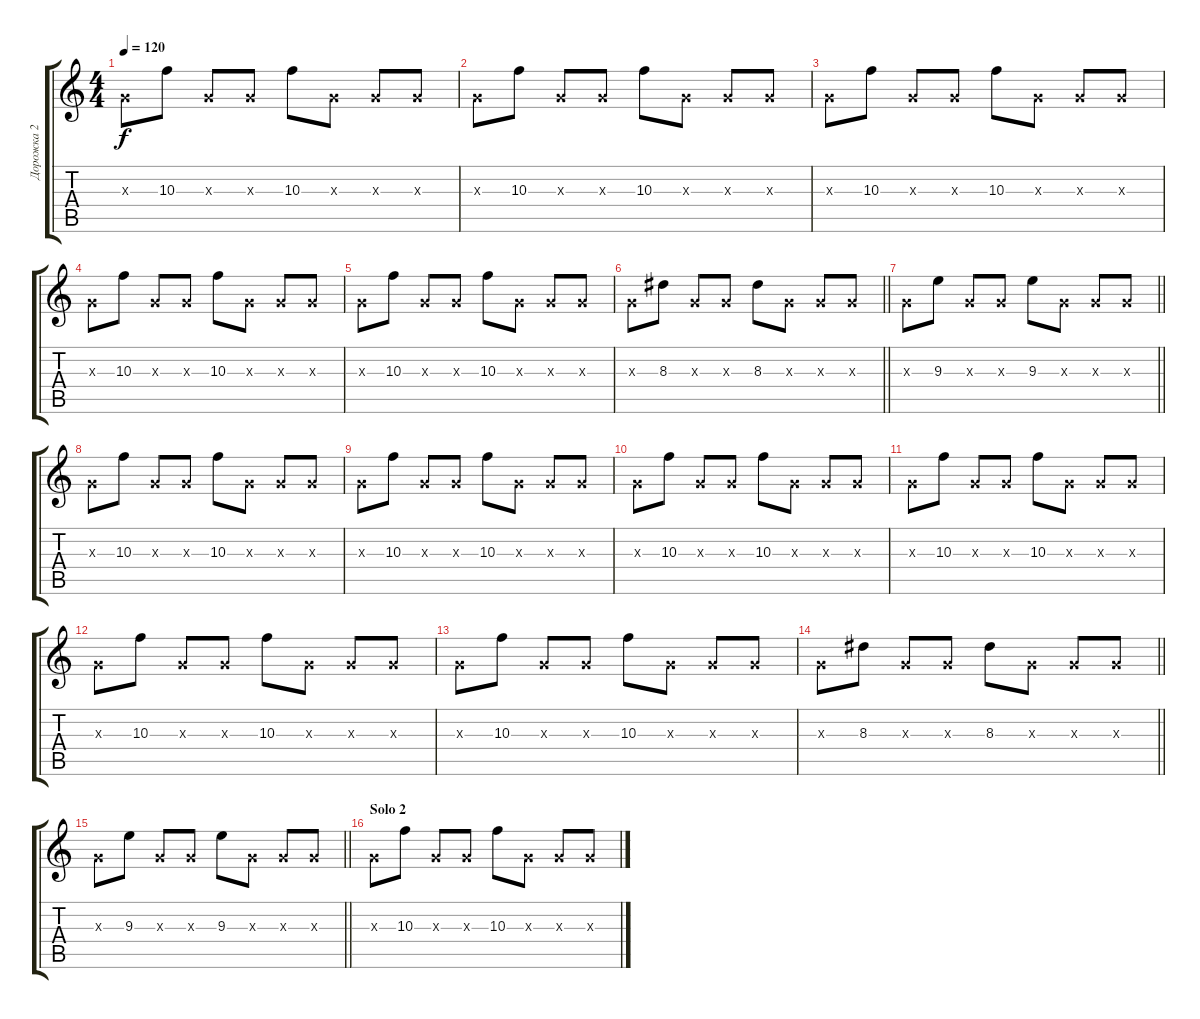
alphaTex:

\track ("Дорожка 2" "Дорожка 2") {instrument acousticguitarsteel}
\staff {score tabs}
\tuning (E4 B3 G3 D3 A2 E2) {hide}
\ts (4 4)
\tempo 120
\clef g2
\ks c
0.3{x}.8{dy f} 10.3.8 0.3{x}.8 0.3{x}.8 10.3.8 0.3{x}.8 0.3{x}.8 0.3{x}.8 |
0.3{x}.8 10.3.8 0.3{x}.8 0.3{x}.8 10.3.8 0.3{x}.8 0.3{x}.8 0.3{x}.8 |
0.3{x}.8 10.3.8 0.3{x}.8 0.3{x}.8 10.3.8 0.3{x}.8 0.3{x}.8 0.3{x}.8 |
0.3{x}.8 10.3.8 0.3{x}.8 0.3{x}.8 10.3.8 0.3{x}.8 0.3{x}.8 0.3{x}.8 |
0.3{x}.8 10.3.8 0.3{x}.8 0.3{x}.8 10.3.8 0.3{x}.8 0.3{x}.8 0.3{x}.8 |
\barLineRight lightlight
0.3{x}.8 8.3.8 0.3{x}.8 0.3{x}.8 8.3.8 0.3{x}.8 0.3{x}.8 0.3{x}.8 |
\barLineRight lightlight
0.3{x}.8 9.3.8 0.3{x}.8 0.3{x}.8 9.3.8 0.3{x}.8 0.3{x}.8 0.3{x}.8 |
0.3{x}.8 10.3.8 0.3{x}.8 0.3{x}.8 10.3.8 0.3{x}.8 0.3{x}.8 0.3{x}.8 |
0.3{x}.8 10.3.8 0.3{x}.8 0.3{x}.8 10.3.8 0.3{x}.8 0.3{x}.8 0.3{x}.8 |
0.3{x}.8 10.3.8 0.3{x}.8 0.3{x}.8 10.3.8 0.3{x}.8 0.3{x}.8 0.3{x}.8 |
0.3{x}.8 10.3.8 0.3{x}.8 0.3{x}.8 10.3.8 0.3{x}.8 0.3{x}.8 0.3{x}.8 |
0.3{x}.8 10.3.8 0.3{x}.8 0.3{x}.8 10.3.8 0.3{x}.8 0.3{x}.8 0.3{x}.8 |
0.3{x}.8 10.3.8 0.3{x}.8 0.3{x}.8 10.3.8 0.3{x}.8 0.3{x}.8 0.3{x}.8 |
\barLineRight lightlight
0.3{x}.8 8.3.8 0.3{x}.8 0.3{x}.8 8.3.8 0.3{x}.8 0.3{x}.8 0.3{x}.8 |
\barLineRight lightlight
0.3{x}.8 9.3.8 0.3{x}.8 0.3{x}.8 9.3.8 0.3{x}.8 0.3{x}.8 0.3{x}.8 |
\section ("" "Solo 2")
0.3{x}.8 10.3.8 0.3{x}.8 0.3{x}.8 10.3.8 0.3{x}.8 0.3{x}.8 0.3{x}.8
